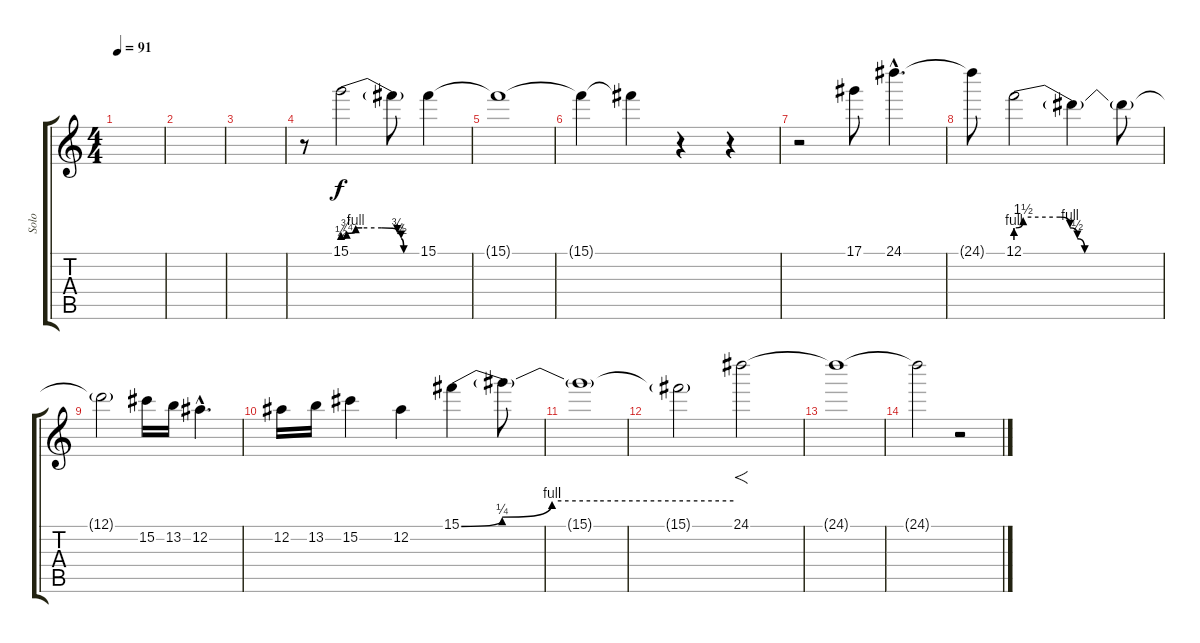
\track ("Solo" "Solo") {instrument distortionguitar}
\staff {score tabs}
\tuning (Eb4 Bb3 Gb3 Db3 Ab2 Eb2) {hide}
\ts (4 4)
\tempo 91
\clef g2
\ks c
|
|
|
r.8 15.1{be (custom 0 2 3 3 10 4 15 4 30 4 42 3 45 2 47 0 60 0)}.2{volume 9} 15.1{t}.8 15.1.4 |
15.1{t}.1{volume 8} |
15.1{t}.4 15.1{t}.4{volume 5} r.4 r.4 |
r.2 17.1.8{volume 9} 24.1{hac}.4{d} |
24.1{t}.8 12.1{be (custom 0 4 3 6 18 6 22 4 25 2 28 0 60 0)}.2 12.1{t}.4 12.1{t}.8 |
12.1{t}.2 15.2.16 13.2.16 12.2{hac}.4{d} |
12.2.16 13.2.16 15.2.4 12.2.4 15.1{be (custom 0 0 9 1 20 4 30 4 60 4)}.4 15.1{t}.8 |
15.1{t}.1 |
15.1{t}.2 24.1.2{f} |
24.1{t}.1 |
24.1{t}.2 r.2
